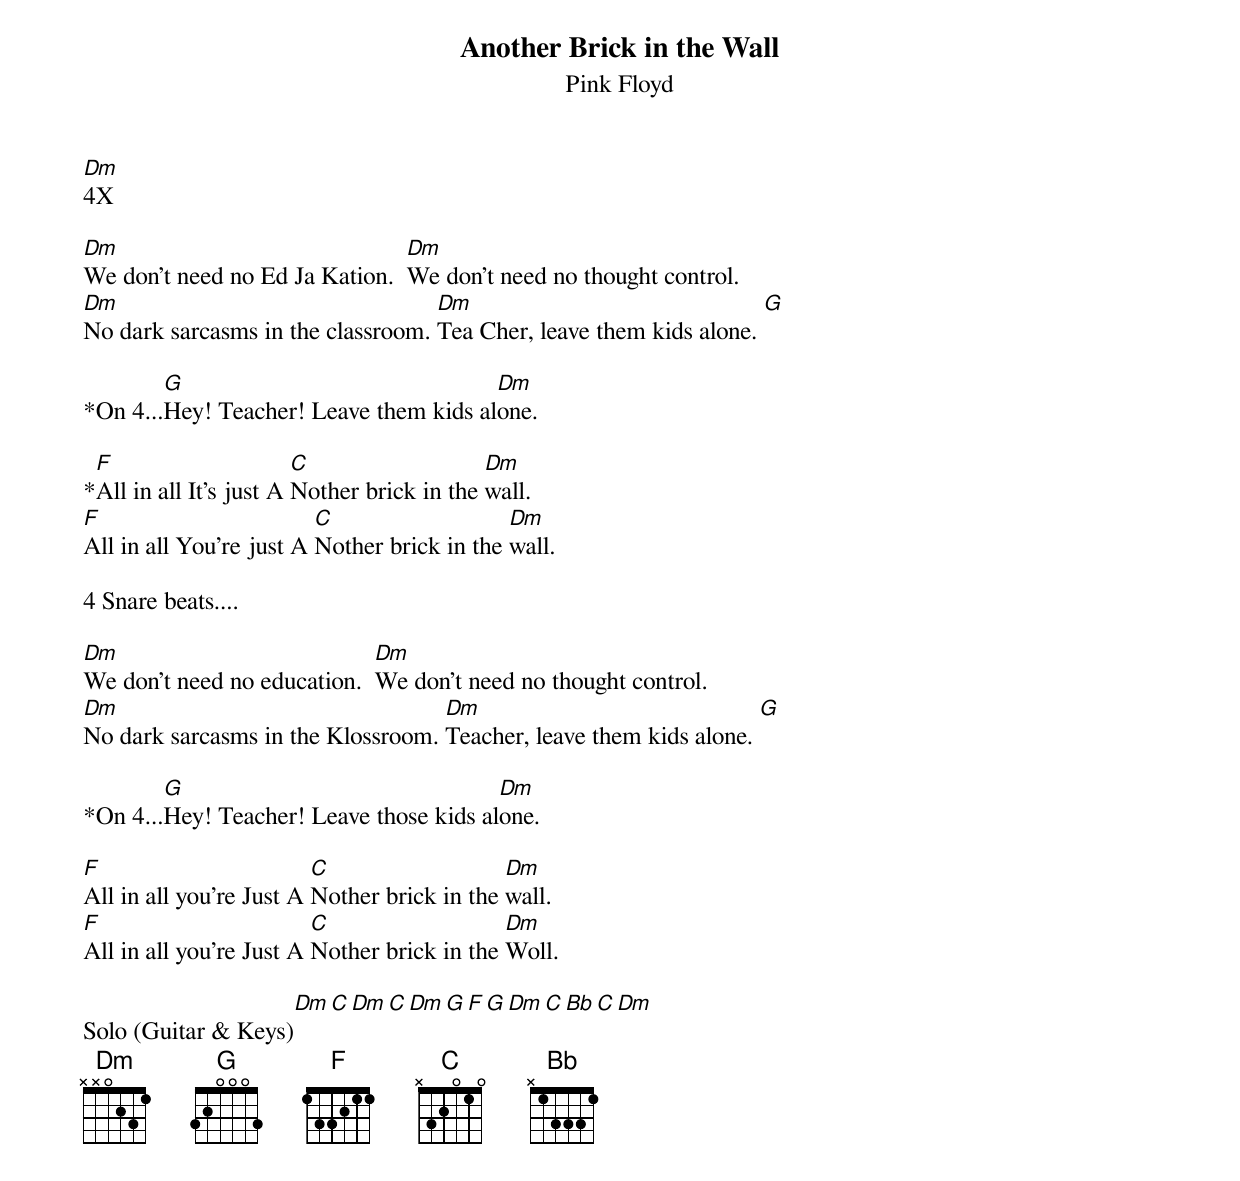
{title:Another Brick in the Wall}
{subtitle:Pink Floyd}
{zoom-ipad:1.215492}
[Dm]4X

[Dm]We don't need no Ed Ja Kation.  [Dm]We don't need no thought control.
[Dm]No dark sarcasms in the classroom. [Dm]Tea Cher, leave them kids alone. [G]

*On 4...[G]Hey! Teacher! Leave them kids al[Dm]one.

*[F]All in all It's just A [C]Nother brick in the [Dm]wall.
[F]All in all You're just A [C]Nother brick in the [Dm]wall.

4 Snare beats....

[Dm]We don't need no education.  [Dm]We don't need no thought control.
[Dm]No dark sarcasms in the Klossroom. [Dm]Teacher, leave them kids alone. [G]

*On 4...[G]Hey! Teacher! Leave those kids al[Dm]one.

[F]All in all you're Just A [C]Nother brick in the [Dm]wall.
[F]All in all you're Just A [C]Nother brick in the [Dm]Woll.

Solo (Guitar & Keys)[Dm][C][Dm][C][Dm][G][F][G][Dm][C][Bb][C][Dm]
